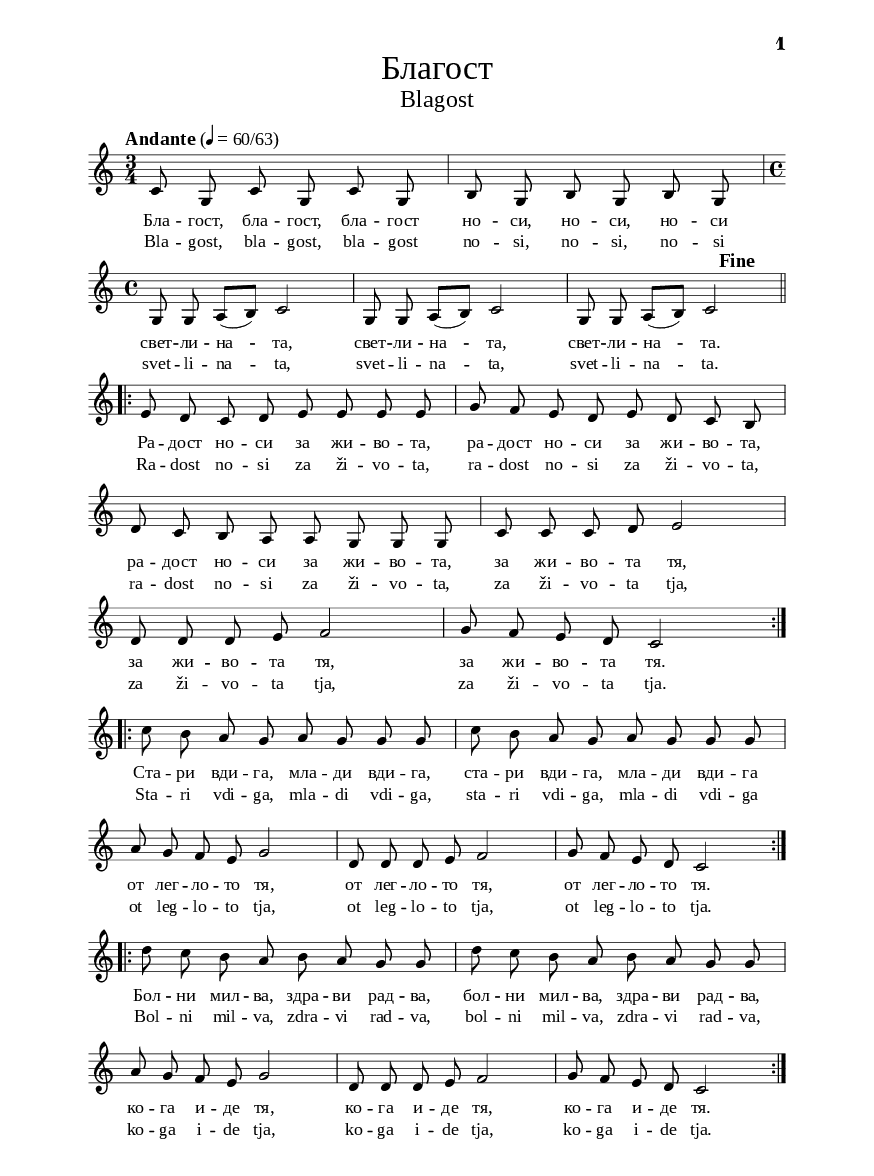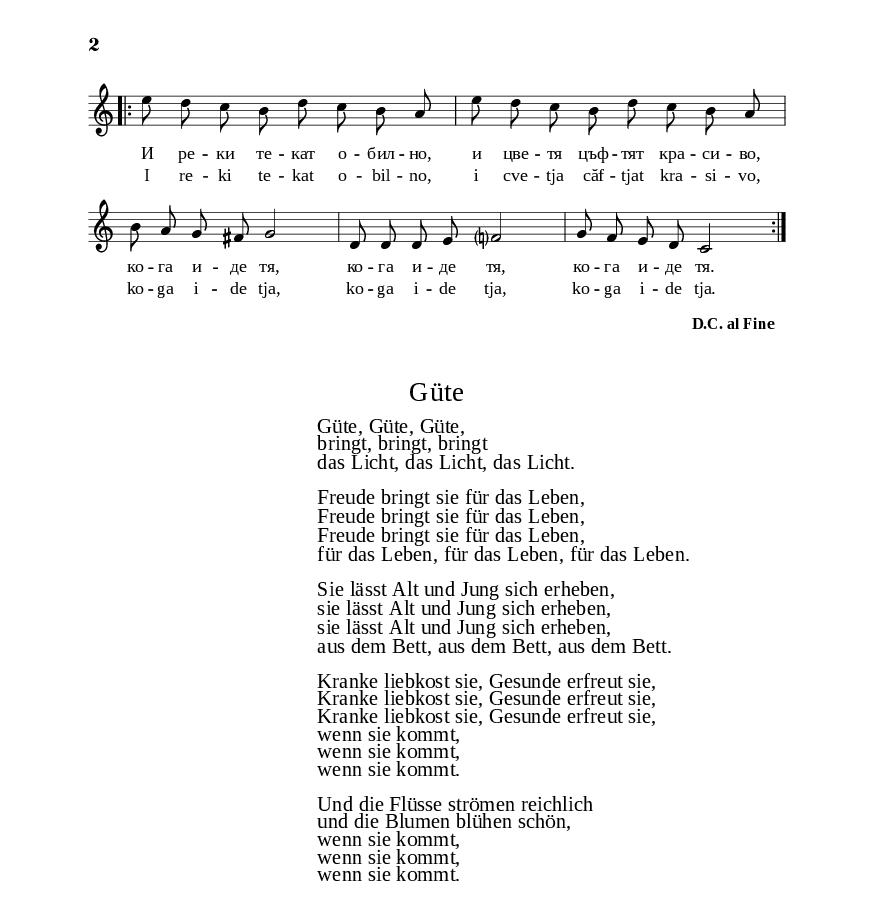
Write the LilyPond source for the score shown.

\version "2.24.3"

% include paper part and global functions
\include "include/globals.ily"

\bookpart {
  \label #'ref072
  \tocItem \markup "Благост – Blagost"
  \include "include/bookpart-paper.ily"
  \score {
    \include "include/score-layout.ily"

    \new Voice \absolute {

      \clef treble
      \key c \major
      \time 3/4
      \tempoFunc "Andante" 4 "60/63"
      \autoBeamOff
      c'8 g c' g c' g | b8 g b g b g \break |

      \time 4/4  g8 g a [( b )] c'2 |g8 g a [( b )] c'2 | g8 g a [( b )]  \tempo"   Fine"c'2    \break |

      \bar ".|:-||"
      e'8 d' c' d' e' e' e' e' | g'8 f' e' d' e' d' c' b \break |

      d'8 c' b a a g g g |c'8 c' c' d' e'2 \break |

      d'8 d' d' e' f'2 | g'8 f' e' d' c'2 \break \bar ":|.:"

      c''8 b' a' g' a' g' g' g' |  c''8 b' a' g' a' g' g' g' \break |

      a'8 g' f' e' g'2 | d'8 d' d' e' f'2 | g'8 f' e' d' c'2
      \break |

      \bar ":|.:"
      d''8 c'' b' a' b' a' g' g' | d''8 c'' b' a' b' a' g' g' \break

      a'8 g' f' e' g'2 | d'8 d' d' e' f'2 | g'8 f' e' d' c'2
      \break |

      \bar ":|.:"
      e''8 d'' c'' b' d'' c'' b' a' | e''8 d'' c'' b' d'' c'' b' a' \break |

      b'8 a' g' fis' g'2 | d'8 d' d' e' f'?2 | g'8 f' e' d' c'2   \bar ":|.:"
      \break | % 27
    }

    \addlyrics {
      Бла -- гост,
      бла -- гост, бла -- гост но -- си, но -- си, но --
      си свет -- ли -- на -- та, свет -- ли -- на -- та,
      свет -- ли -- на -- та. Ра -- дост но -- си за
      жи -- во -- та, ра -- дост но -- си за жи -- во
      -- та, ра -- дост но -- си за жи -- во -- та, за
      жи -- во -- та тя, за жи -- во -- та тя, за жи
      -- во -- та тя. Ста -- ри вди -- га, мла -- ди
      вди -- га, ста -- ри вди -- га, мла -- ди вди --
      га от лег -- ло -- то тя, от лег -- ло -- то
      тя, от лег -- ло -- то тя. Бол -- ни мил -- ва,
      здра -- ви рад -- ва, бол -- ни мил -- ва, здра --
      ви рад -- ва, ко -- га и -- де тя, ко -- га и
      -- де тя, ко -- га и -- де тя. И ре -- ки те
      -- кат о -- бил -- но, и цве -- тя цъф -- тят
      кра -- си -- во, ко -- га и -- де тя, ко -- га
      и -- де тя, ко -- га и -- де тя.
    }

    \addlyrics {
      Bla -- gost,
      bla -- gost, bla -- gost no -- si, no -- si, no --
      si svet -- li -- na -- ta, svet -- li -- na -- ta,
      svet -- li -- na -- ta. Ra -- dost no -- si za
      ži -- vo -- ta, ra -- dost no -- si za ži -- vo
      -- ta, ra -- dost no -- si za ži -- vo -- ta, za
      ži -- vo -- ta tja, za ži -- vo -- ta tja, za ži
      -- vo -- ta tja. Sta -- ri vdi -- ga, mla -- di
      vdi -- ga, sta -- ri vdi -- ga, mla -- di vdi --
      ga ot leg -- lo -- to tja, ot leg -- lo -- to
      tja, ot leg -- lo -- to tja. Bol -- ni mil -- va,
      zdra -- vi rad -- va, bol -- ni mil -- va, zdra --
      vi rad -- va, ko -- ga i -- de tja, ko -- ga i
      -- de tja, ko -- ga i -- de tja. I re -- ki te
      -- kat o -- bil -- no, i cve -- tja căf -- tjat
      kra -- si -- vo, ko -- ga i -- de tja, ko -- ga
      i -- de tja, ko -- ga i -- de tja.

    }
    \header {
      title = \titleFunc "Благост" "Blagost"
    }

    \midi{}

  } % score

  \markup \empty-one

  \markup \dc-one "D.C. al Fine"

  \markup \empty-two
  % include foreign translation(s) of the song
  \version "2.24.4"

\markup \fill-line { \fontsize #deTitleFontSize "Güte" }
\markup \null
\markup \null

\markup \abs-fontsize #10 {
   \hspace #30
  \override #`(baseline-skip . ,deCoupletBaselineSkip)

  \column {
    \line { " " Güte, Güte, Güte,}

    \line { " " bringt, bringt, bringt }
     \line { " " das Licht, das Licht, das Licht.}

    \line { " "}

    \line { " " Freude bringt sie für das Leben, }
    \line { " " Freude bringt sie für das Leben, }
    \line { " " Freude bringt sie für das Leben, }

    \line { " "für das Leben, für das Leben, für das Leben. }
    \line { " "}

    \line { " "Sie lässt Alt und Jung sich erheben, }
    \line { " "sie lässt Alt und Jung sich erheben, }
    \line { " "sie lässt Alt und Jung sich erheben, }

    \line { " "aus dem Bett, aus dem Bett, aus dem Bett.}
    \line { " "}

    \line { " "Kranke liebkost sie, Gesunde erfreut sie,}
    \line { " "Kranke liebkost sie, Gesunde erfreut sie, }
    \line { " "Kranke liebkost sie, Gesunde erfreut sie, }

    \line { " "wenn sie kommt, }
    \line { " "wenn sie kommt,  }
    \line { " "wenn sie kommt.  }

    \line { " "}

    \line { " "Und die Flüsse strömen reichlich }

    \line { " "und die Blumen blühen schön,}

    \line { " "wenn sie kommt, }
    \line { " "wenn sie kommt,  }
    \line { " "wenn sie kommt.  }




  }


}


} % bookpart
